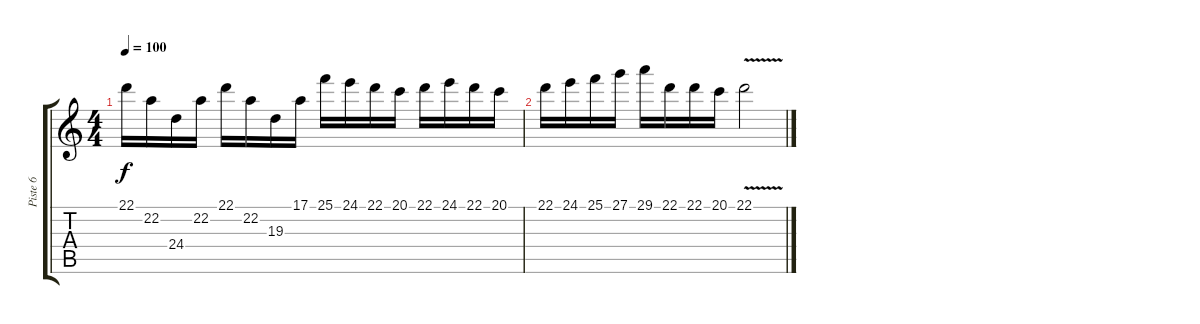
\track ("Piste 6" "Piste 6") {instrument harpsichord}
\staff {score tabs}
\tuning (E4 B3 G3 D3 A2 E2) {hide}
\ts (4 4)
\tempo 100
\clef g2
\ks c
22.1.16{dy f} 22.2.16 24.4.16 22.2.16 22.1.16 22.2.16 19.3.16 17.1.16 25.1.16 24.1.16 22.1.16 20.1.16 22.1.16 24.1.16 22.1.16 20.1.16 |
22.1.16 24.1.16 25.1.16 27.1.16 29.1.16 22.1.16 22.1.16 20.1.16 22.1{v}.2
